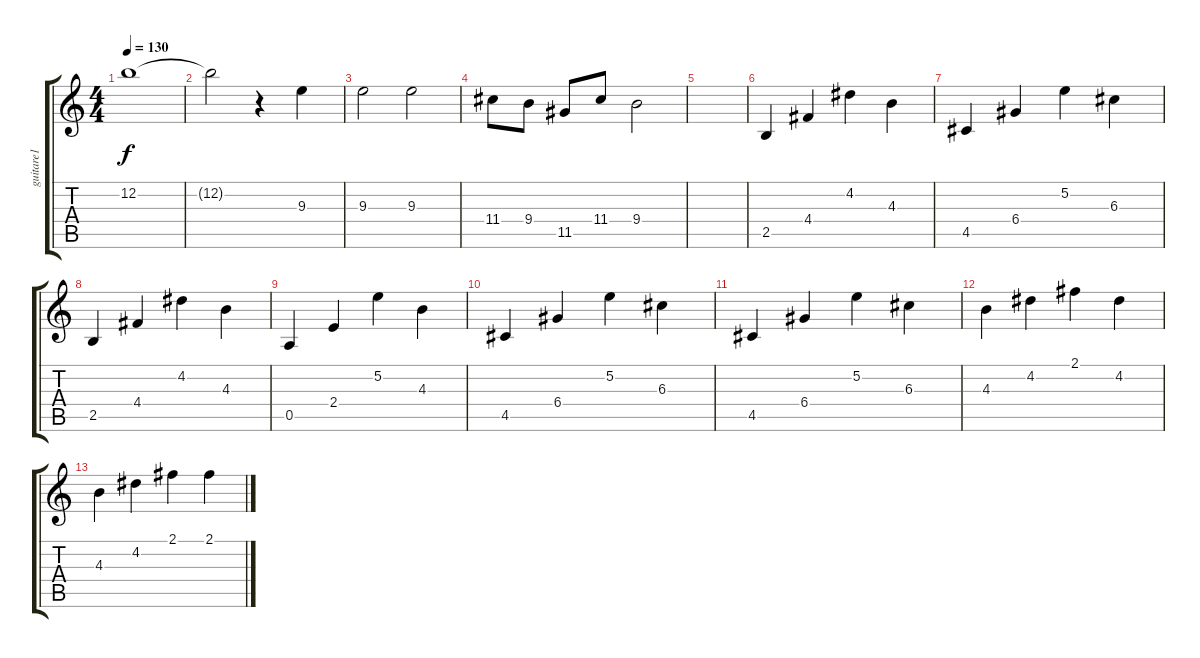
\track ("guitare1" "guitare1") {instrument acousticguitarsteel}
\staff {score tabs}
\tuning (E4 B3 G3 D3 A2 E2) {hide}
\ts (4 4)
\tempo 130
\clef g2
\ks c
12.2.1{dy f} |
12.2{t}.2 r.4 9.3.4 |
9.3.2 9.3.2 |
11.4.8 9.4.8 11.5.8 11.4.8 9.4.2 |
|
2.5.4{instrument electricguitarclean} 4.4.4 4.2.4 4.3.4 |
4.5.4 6.4.4 5.2.4 6.3.4 |
2.5.4 4.4.4 4.2.4 4.3.4 |
0.5.4 2.4.4 5.2.4 4.3.4 |
4.5.4 6.4.4 5.2.4 6.3.4 |
4.5.4 6.4.4 5.2.4 6.3.4 |
4.3.4 4.2.4 2.1.4 4.2.4 |
4.3.4 4.2.4 2.1.4 2.1.4
